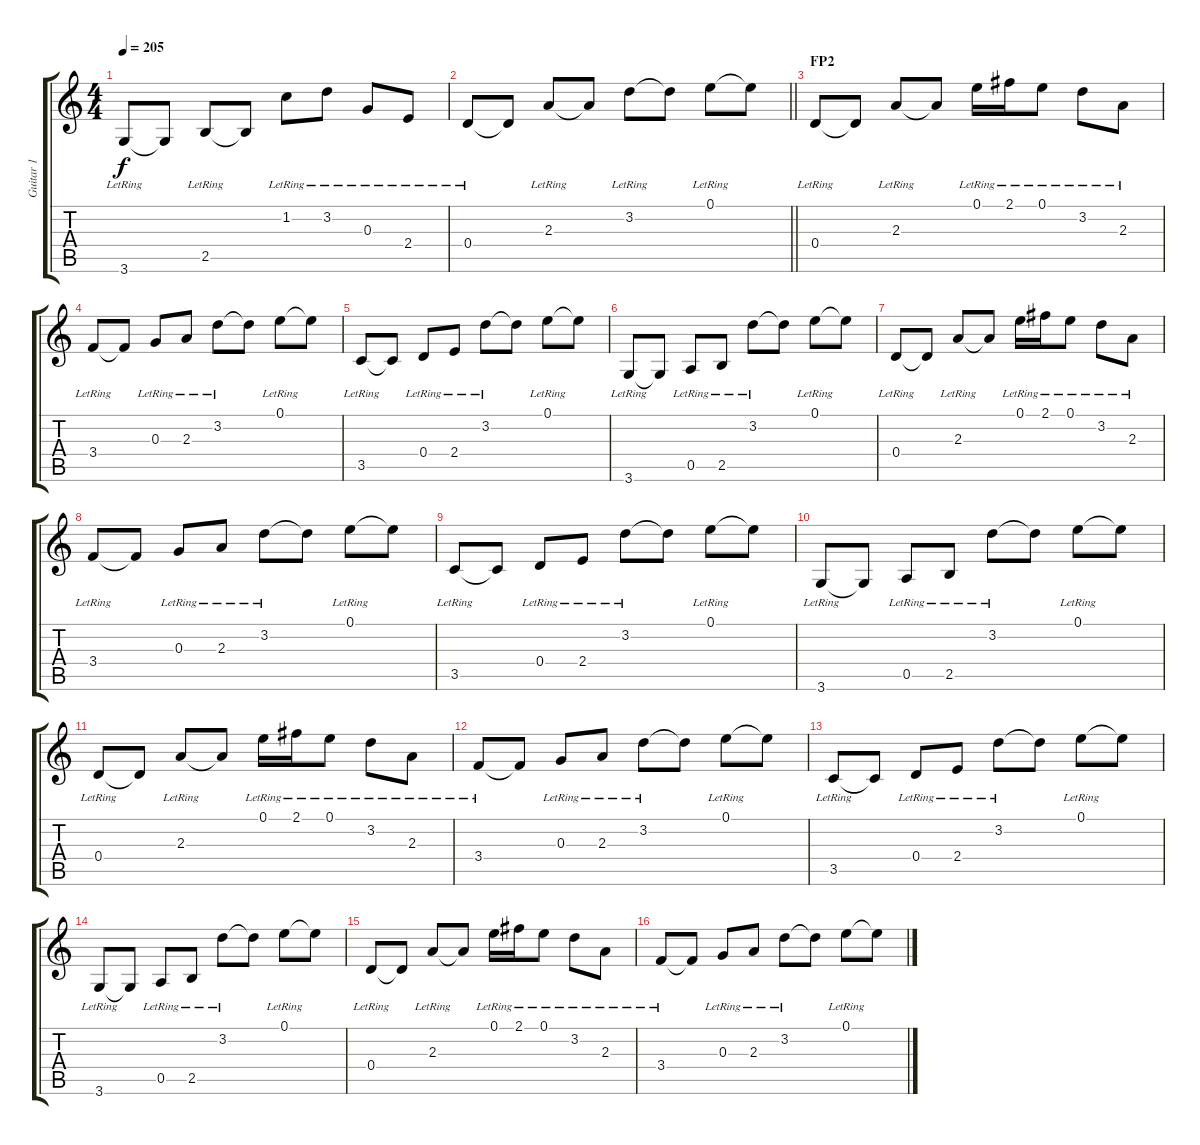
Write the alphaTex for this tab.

\track ("Guitar 1" "Guitar 1") {instrument acousticguitarsteel}
\staff {score tabs}
\tuning (E4 B3 G3 D3 A2 E2) {hide}
\ts (4 4)
\tempo 205
\clef g2
\ks c
3.6{lr}.8{dy f} 3.6{t}.8 2.5{lr}.8 2.5{t}.8 1.2{lr}.8 3.2{lr}.8 0.3{lr}.8 2.4{lr}.8 |
\barLineRight lightlight
0.4{lr}.8 0.4{t}.8 2.3{lr}.8 2.3{t}.8 3.2{lr}.8 3.2{t}.8 0.1{lr}.8 0.1{t}.8 |
\section ("" "FP2")
0.4{lr}.8 0.4{t}.8 2.3{lr}.8 2.3{t}.8 0.1{lr}.16 2.1{lr}.16 0.1{lr}.8 3.2{lr}.8 2.3{lr}.8 |
3.4{lr}.8 3.4{t}.8 0.3{lr}.8 2.3{lr}.8 3.2{lr}.8 3.2{t}.8 0.1{lr}.8 0.1{t}.8 |
3.5{lr}.8 3.5{t}.8 0.4{lr}.8 2.4{lr}.8 3.2{lr}.8 3.2{t}.8 0.1{lr}.8 0.1{t}.8 |
3.6{lr}.8 3.6{t}.8 0.5{lr}.8 2.5{lr}.8 3.2{lr}.8 3.2{t}.8 0.1{lr}.8 0.1{t}.8 |
0.4{lr}.8 0.4{t}.8 2.3{lr}.8 2.3{t}.8 0.1{lr}.16 2.1{lr}.16 0.1{lr}.8 3.2{lr}.8 2.3{lr}.8 |
3.4{lr}.8 3.4{t}.8 0.3{lr}.8 2.3{lr}.8 3.2{lr}.8 3.2{t}.8 0.1{lr}.8 0.1{t}.8 |
3.5{lr}.8 3.5{t}.8 0.4{lr}.8 2.4{lr}.8 3.2{lr}.8 3.2{t}.8 0.1{lr}.8 0.1{t}.8 |
3.6{lr}.8 3.6{t}.8 0.5{lr}.8 2.5{lr}.8 3.2{lr}.8 3.2{t}.8 0.1{lr}.8 0.1{t}.8 |
0.4{lr}.8 0.4{t}.8 2.3{lr}.8 2.3{t}.8 0.1{lr}.16 2.1{lr}.16 0.1{lr}.8 3.2{lr}.8 2.3{lr}.8 |
3.4{lr}.8 3.4{t}.8 0.3{lr}.8 2.3{lr}.8 3.2{lr}.8 3.2{t}.8 0.1{lr}.8 0.1{t}.8 |
3.5{lr}.8 3.5{t}.8 0.4{lr}.8 2.4{lr}.8 3.2{lr}.8 3.2{t}.8 0.1{lr}.8 0.1{t}.8 |
3.6{lr}.8 3.6{t}.8 0.5{lr}.8 2.5{lr}.8 3.2{lr}.8 3.2{t}.8 0.1{lr}.8 0.1{t}.8 |
0.4{lr}.8 0.4{t}.8 2.3{lr}.8 2.3{t}.8 0.1{lr}.16 2.1{lr}.16 0.1{lr}.8 3.2{lr}.8 2.3{lr}.8 |
3.4{lr}.8 3.4{t}.8 0.3{lr}.8 2.3{lr}.8 3.2{lr}.8 3.2{t}.8 0.1{lr}.8 0.1{t}.8
